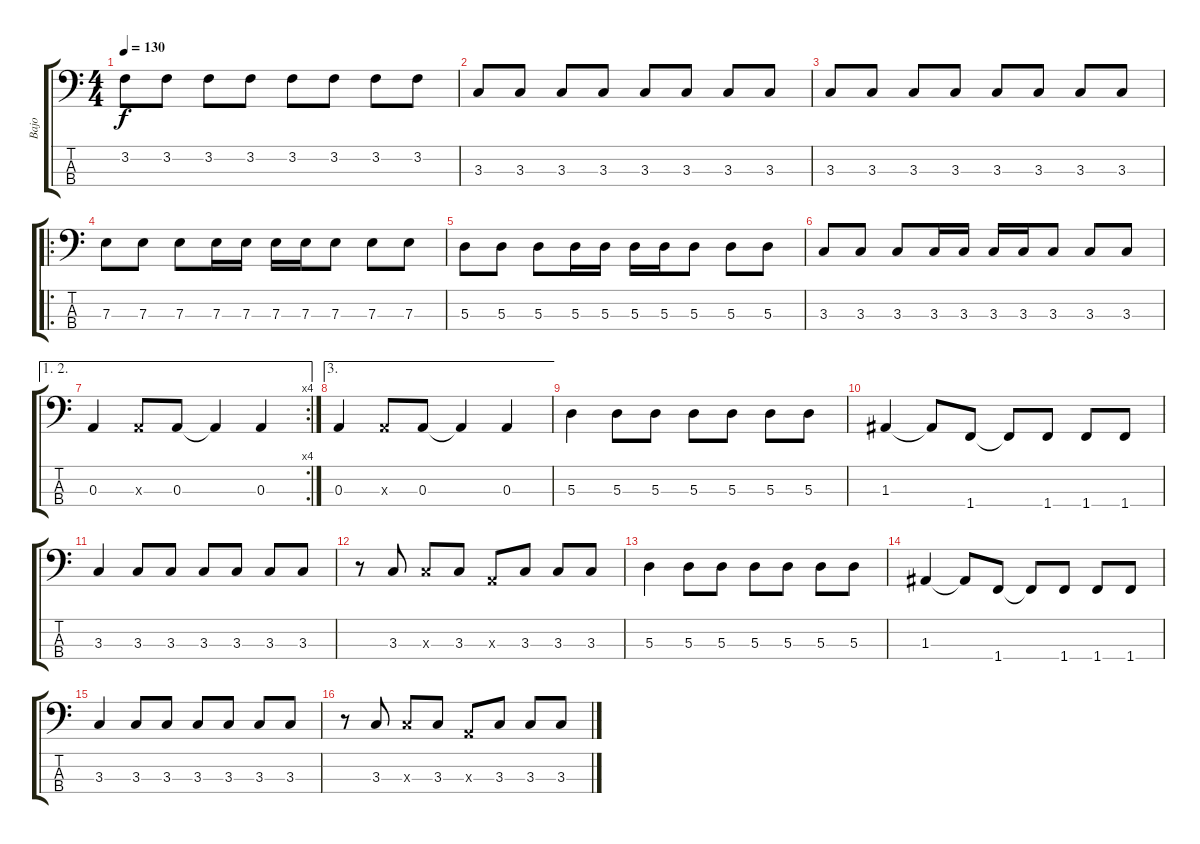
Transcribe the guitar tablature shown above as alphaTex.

\track ("Bajo" "Bajo") {instrument electricbassfinger}
\staff {score tabs}
\tuning (G2 D2 A1 E1) {hide}
\ts (4 4)
\tempo 130
\clef f4
\ks c
3.2.8{dy f} 3.2.8 3.2.8 3.2.8 3.2.8 3.2.8 3.2.8 3.2.8 |
3.3.8 3.3.8 3.3.8 3.3.8 3.3.8 3.3.8 3.3.8 3.3.8 |
3.3.8 3.3.8 3.3.8 3.3.8 3.3.8 3.3.8 3.3.8 3.3.8 |
\ro
7.3.8 7.3.8 7.3.8 7.3.16 7.3.16 7.3.16 7.3.16 7.3.8 7.3.8 7.3.8 |
5.3.8 5.3.8 5.3.8 5.3.16 5.3.16 5.3.16 5.3.16 5.3.8 5.3.8 5.3.8 |
3.3.8 3.3.8 3.3.8 3.3.16 3.3.16 3.3.16 3.3.16 3.3.8 3.3.8 3.3.8 |
\ae (1 2)
\rc 4
0.3.4 0.3{x}.8 0.3.8 0.3{t}.4 0.3.4 |
\ae 3
0.3.4 0.3{x}.8 0.3.8 0.3{t}.4 0.3.4 |
5.3.4 5.3.8 5.3.8 5.3.8 5.3.8 5.3.8 5.3.8 |
1.3.4 1.3{t}.8 1.4.8 1.4{t}.8 1.4.8 1.4.8 1.4.8 |
3.3.4 3.3.8 3.3.8 3.3.8 3.3.8 3.3.8 3.3.8 |
r.8 3.3.8 3.3{x}.8 3.3.8 0.3{x}.8 3.3.8 3.3.8 3.3.8 |
5.3.4 5.3.8 5.3.8 5.3.8 5.3.8 5.3.8 5.3.8 |
1.3.4 1.3{t}.8 1.4.8 1.4{t}.8 1.4.8 1.4.8 1.4.8 |
3.3.4 3.3.8 3.3.8 3.3.8 3.3.8 3.3.8 3.3.8 |
r.8 3.3.8 3.3{x}.8 3.3.8 0.3{x}.8 3.3.8 3.3.8 3.3.8
